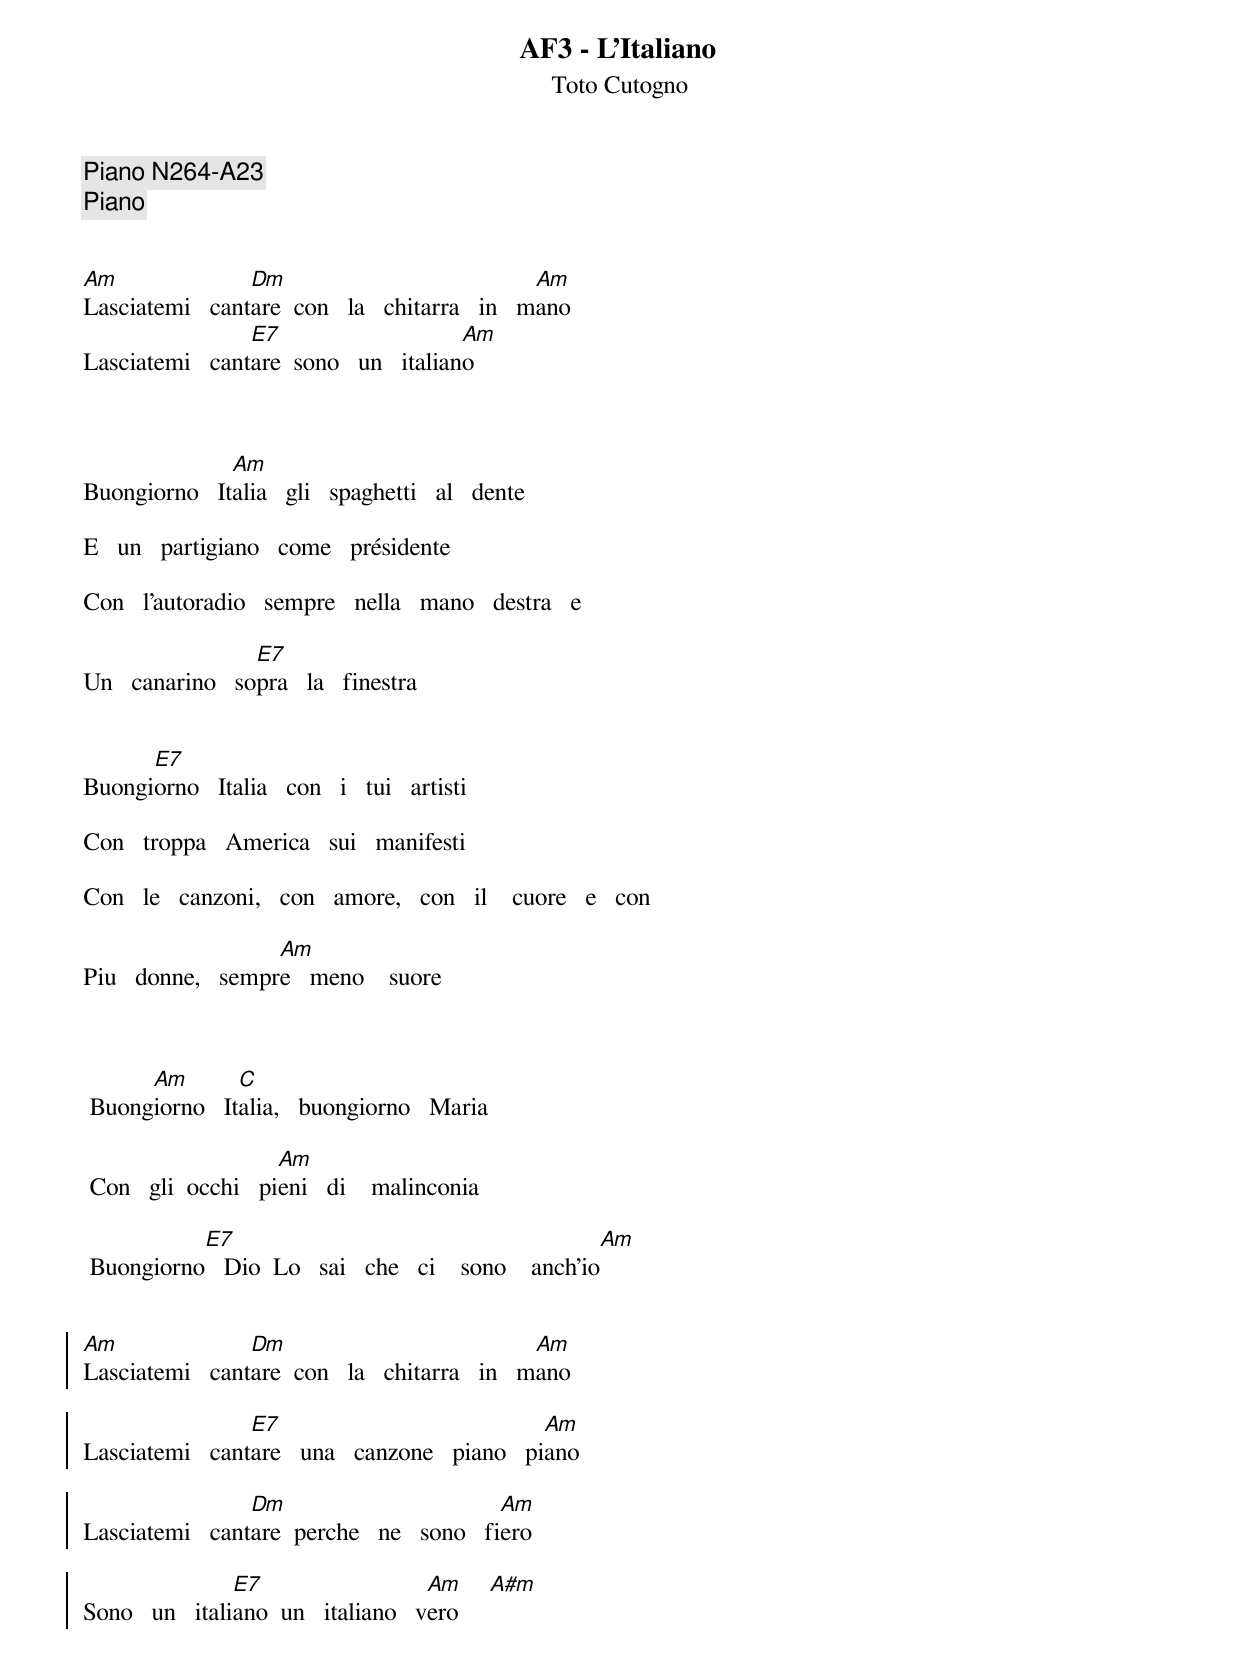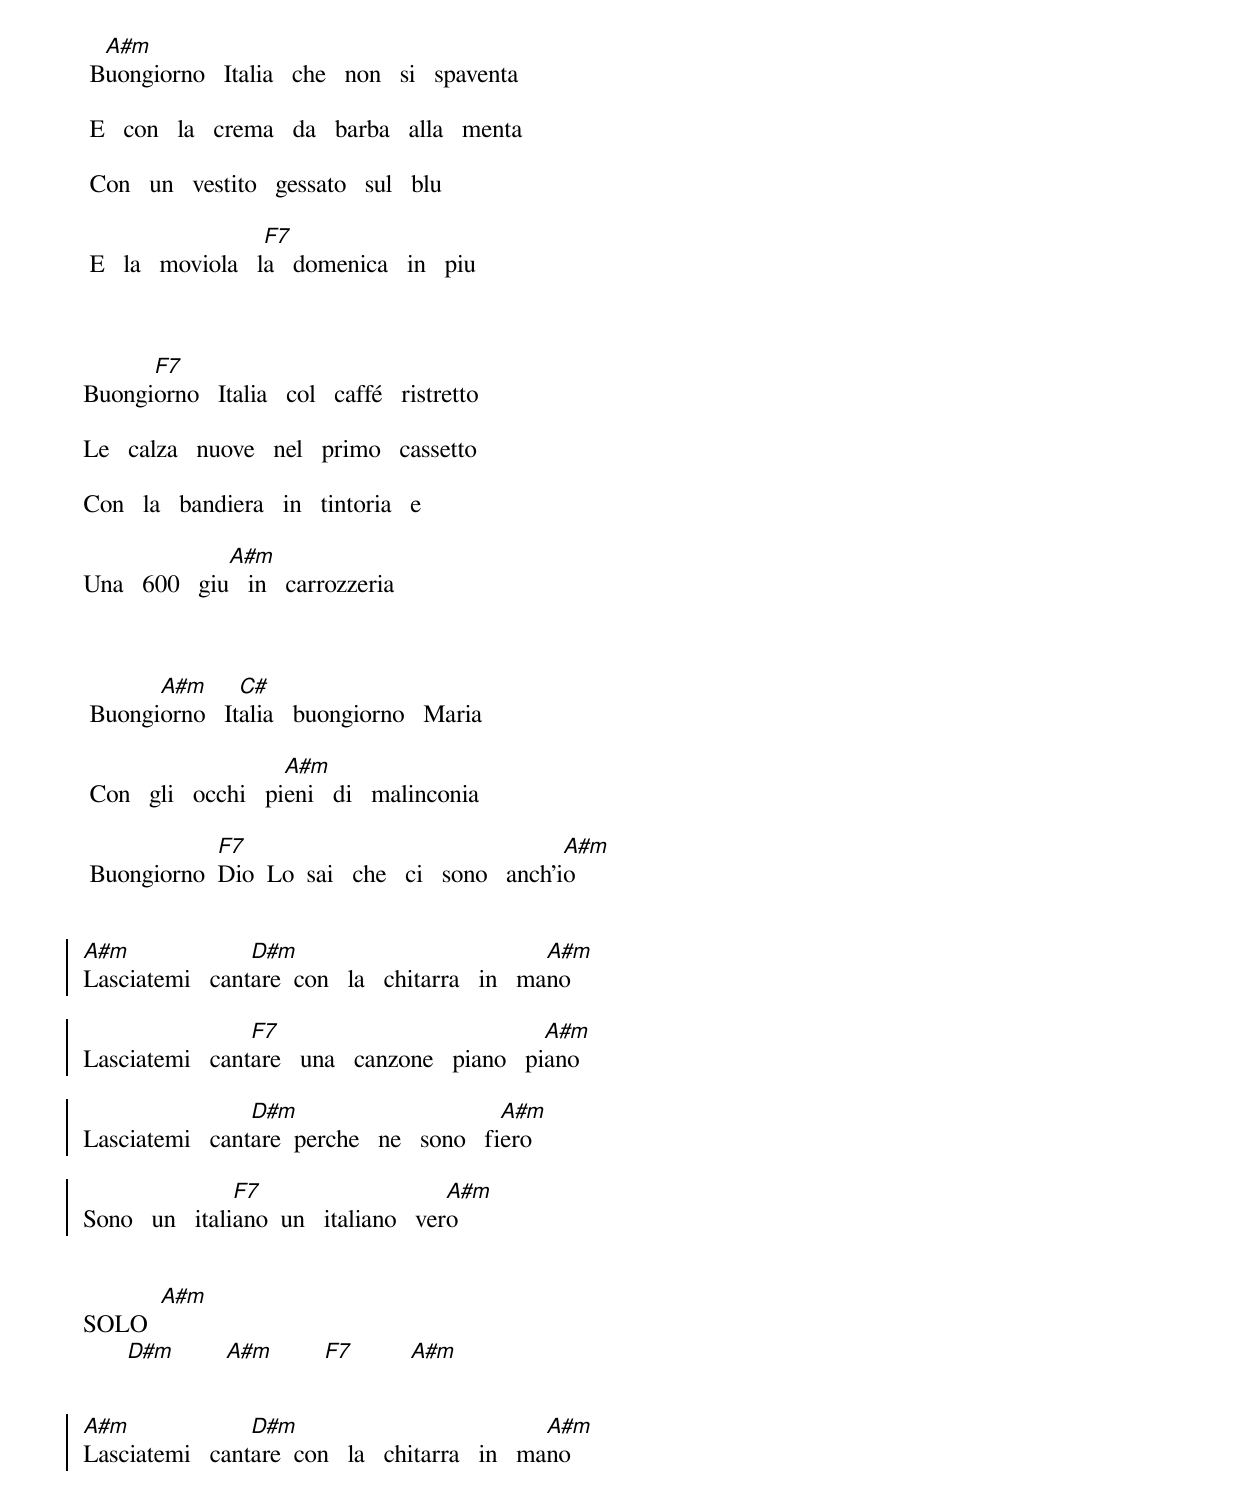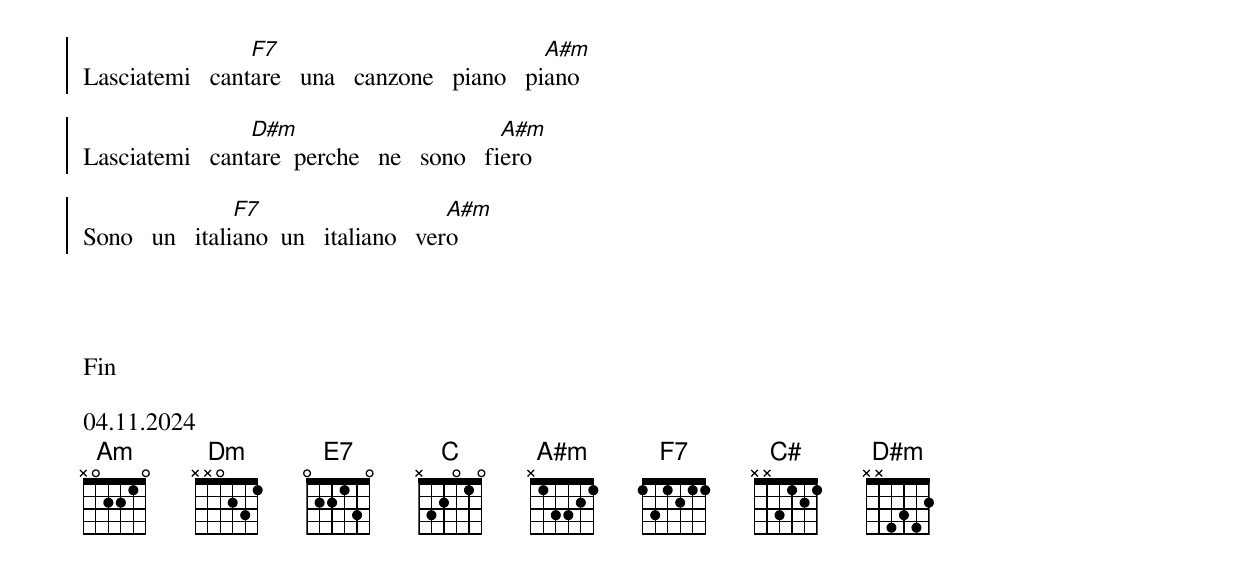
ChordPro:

{title: AF3 - L'Italiano}
{subtitle: Toto Cutogno }
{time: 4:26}
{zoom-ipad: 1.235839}
{c:Piano N264-A23}
{c:Piano}


[Am]Lasciatemi   cant[Dm]are		con   la   chitarra   in   m[Am]ano
Lasciatemi   cant[E7]are		sono   un   italian[Am]o



Buongiorno   It[Am]alia   gli   spaghetti   al   dente

E   un   partigiano   come   présidente

Con   l’autoradio   sempre   nella   mano   destra   e

Un   canarino   so[E7]pra   la   finestra


Buongi[E7]orno   Italia   con   i   tui   artisti

Con   troppa   America   sui   manifesti

Con   le   canzoni,   con   amore,   con   il    cuore   e   con

Piu   donne,   sempr[Am]e   meno    suore



	Buong[Am]iorno   It[C]alia,   buongiorno   Maria

	Con   gli  occhi   pi[Am]eni   di    malinconia

	Buongiorno[E7]   Dio		Lo   sai   che   ci    sono    anch’io[Am]


{soc}
[Am]Lasciatemi   cant[Dm]are		con   la   chitarra   in   m[Am]ano

Lasciatemi   cant[E7]are   una   canzone   piano   pi[Am]ano

Lasciatemi   cant[Dm]are		perche   ne   sono   fi[Am]ero

Sono   un   itali[E7]ano		un   italiano   v[Am]ero     [A#m]
{eoc}



	B[A#m]uongiorno   Italia   che   non   si   spaventa

	E   con   la   crema   da   barba   alla   menta

	Con   un   vestito   gessato   sul   blu

	E   la   moviola   l[F7]a   domenica   in   piu



Buongi[F7]orno   Italia   col   caffé   ristretto

Le   calza   nuove   nel   primo   cassetto

Con   la   bandiera   in   tintoria   e

Una   600   giu[A#m]   in   carrozzeria



	Buongi[A#m]orno   It[C#]alia   buongiorno   Maria

	Con   gli   occhi   pi[A#m]eni   di   malinconia

	Buongiorno  [F7]Dio		Lo  sai   che   ci   sono   anch’i[A#m]o


{soc}
[A#m]Lasciatemi   cant[D#m]are		con   la   chitarra   in   ma[A#m]no

Lasciatemi   cant[F7]are   una   canzone   piano   pi[A#m]ano

Lasciatemi   cant[D#m]are		perche   ne   sono   fi[A#m]ero

Sono   un   itali[F7]ano		un   italiano   ver[A#m]o
{eoc}


SOLO		[A#m]
			    [D#m]        [A#m]        [F7]         [A#m]


{soc}
[A#m]Lasciatemi   cant[D#m]are		con   la   chitarra   in   ma[A#m]no

Lasciatemi   cant[F7]are   una   canzone   piano   pi[A#m]ano

Lasciatemi   cant[D#m]are		perche   ne   sono   fi[A#m]ero

Sono   un   itali[F7]ano		un   italiano   ver[A#m]o
{eoc}




Fin

04.11.2024
